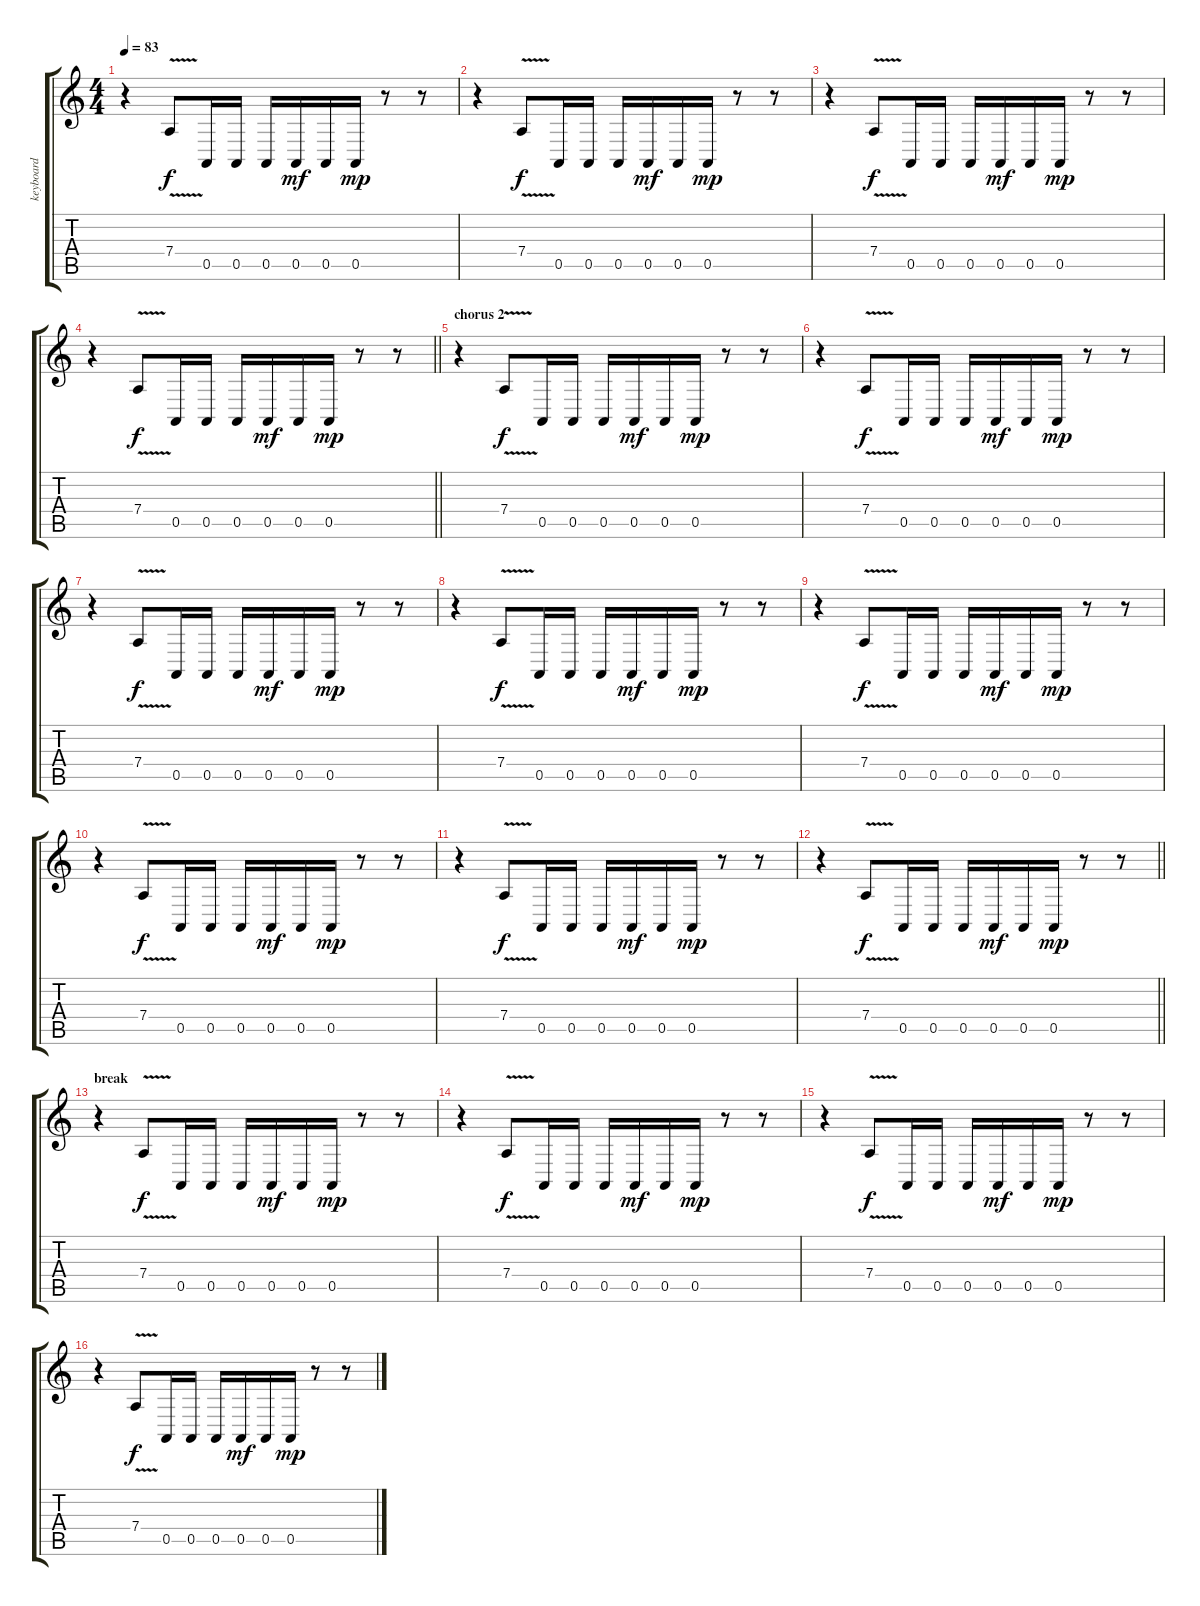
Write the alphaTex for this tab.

\track ("keyboard " "keyboard ") {instrument lead2sawtooth}
\staff {score tabs}
\tuning (E4 B3 G3 D3 A2 E2) {hide}
\ts (4 4)
\tempo 83
\clef g2
\ks c
r.4{dy mp} 7.4{v}.8{dy f} 0.5.16 0.5.16 0.5.16 0.5.16{dy mf} 0.5.16 0.5.16{dy mp} r.8 r.8 |
r.4 7.4{v}.8{dy f} 0.5.16 0.5.16 0.5.16 0.5.16{dy mf} 0.5.16 0.5.16{dy mp} r.8 r.8 |
r.4 7.4{v}.8{dy f} 0.5.16 0.5.16 0.5.16 0.5.16{dy mf} 0.5.16 0.5.16{dy mp} r.8 r.8 |
\barLineRight lightlight
r.4 7.4{v}.8{dy f} 0.5.16 0.5.16 0.5.16 0.5.16{dy mf} 0.5.16 0.5.16{dy mp} r.8 r.8 |
\section ("" "chorus 2")
r.4 7.4{v}.8{dy f} 0.5.16 0.5.16 0.5.16 0.5.16{dy mf} 0.5.16 0.5.16{dy mp} r.8 r.8 |
r.4 7.4{v}.8{dy f} 0.5.16 0.5.16 0.5.16 0.5.16{dy mf} 0.5.16 0.5.16{dy mp} r.8 r.8 |
r.4 7.4{v}.8{dy f} 0.5.16 0.5.16 0.5.16 0.5.16{dy mf} 0.5.16 0.5.16{dy mp} r.8 r.8 |
r.4 7.4{v}.8{dy f} 0.5.16 0.5.16 0.5.16 0.5.16{dy mf} 0.5.16 0.5.16{dy mp} r.8 r.8 |
r.4 7.4{v}.8{dy f} 0.5.16 0.5.16 0.5.16 0.5.16{dy mf} 0.5.16 0.5.16{dy mp} r.8 r.8 |
r.4 7.4{v}.8{dy f} 0.5.16 0.5.16 0.5.16 0.5.16{dy mf} 0.5.16 0.5.16{dy mp} r.8 r.8 |
r.4 7.4{v}.8{dy f} 0.5.16 0.5.16 0.5.16 0.5.16{dy mf} 0.5.16 0.5.16{dy mp} r.8 r.8 |
\barLineRight lightlight
r.4 7.4{v}.8{dy f} 0.5.16 0.5.16 0.5.16 0.5.16{dy mf} 0.5.16 0.5.16{dy mp} r.8 r.8 |
\section ("" "break ")
r.4 7.4{v}.8{dy f} 0.5.16 0.5.16 0.5.16 0.5.16{dy mf} 0.5.16 0.5.16{dy mp} r.8 r.8 |
r.4 7.4{v}.8{dy f} 0.5.16 0.5.16 0.5.16 0.5.16{dy mf} 0.5.16 0.5.16{dy mp} r.8 r.8 |
r.4 7.4{v}.8{dy f} 0.5.16 0.5.16 0.5.16 0.5.16{dy mf} 0.5.16 0.5.16{dy mp} r.8 r.8 |
r.4 7.4{v}.8{dy f} 0.5.16 0.5.16 0.5.16 0.5.16{dy mf} 0.5.16 0.5.16{dy mp} r.8 r.8
